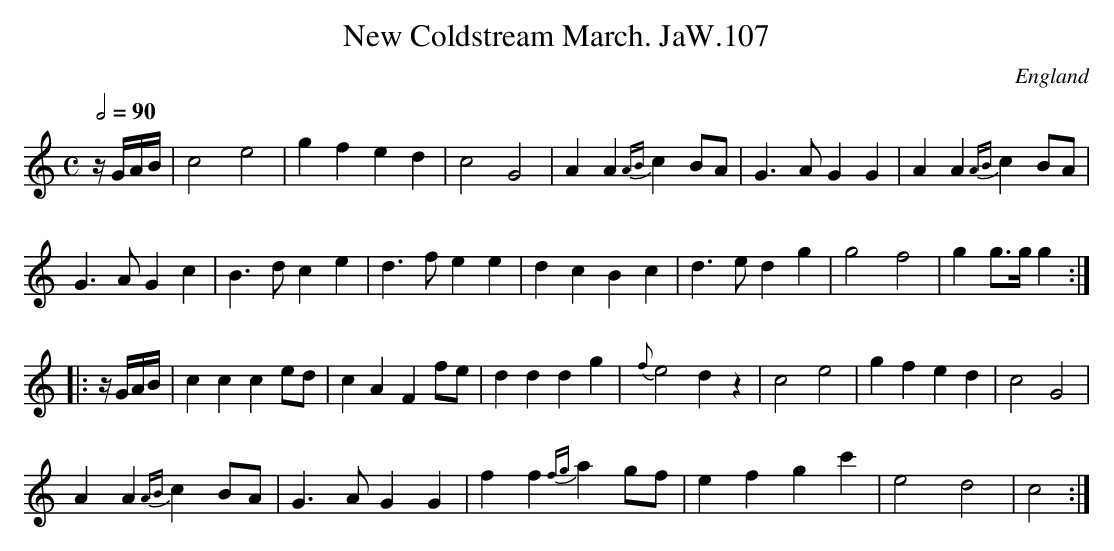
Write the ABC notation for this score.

X:1
T:New Coldstream March. JaW.107
M:C
L:1/8
Q:1/2=90
O:England
K:C major
z/G/A/B/|c4e4|g2f2e2d2|c4G4|A2A2{AB}c2BA|\
G3AG2G2|A2A2{AB}c2BA|!
G3AG2c2|B3dc2e2|\
d3fe2e2|d2c2B2c2|d3ed2g2|g4f4|g2g>gg2:|!
|:z/G/A/B/|c2c2c2ed|c2A2F2fe|d2d2d2g2|\
{f}e4d2z2|c4e4|g2f2e2d2|c4G4|!
A2A2{AB}c2BA|G3AG2G2|f2f2{fg}a2gf|\
e2f2g2c'2|e4d4|c4:|
